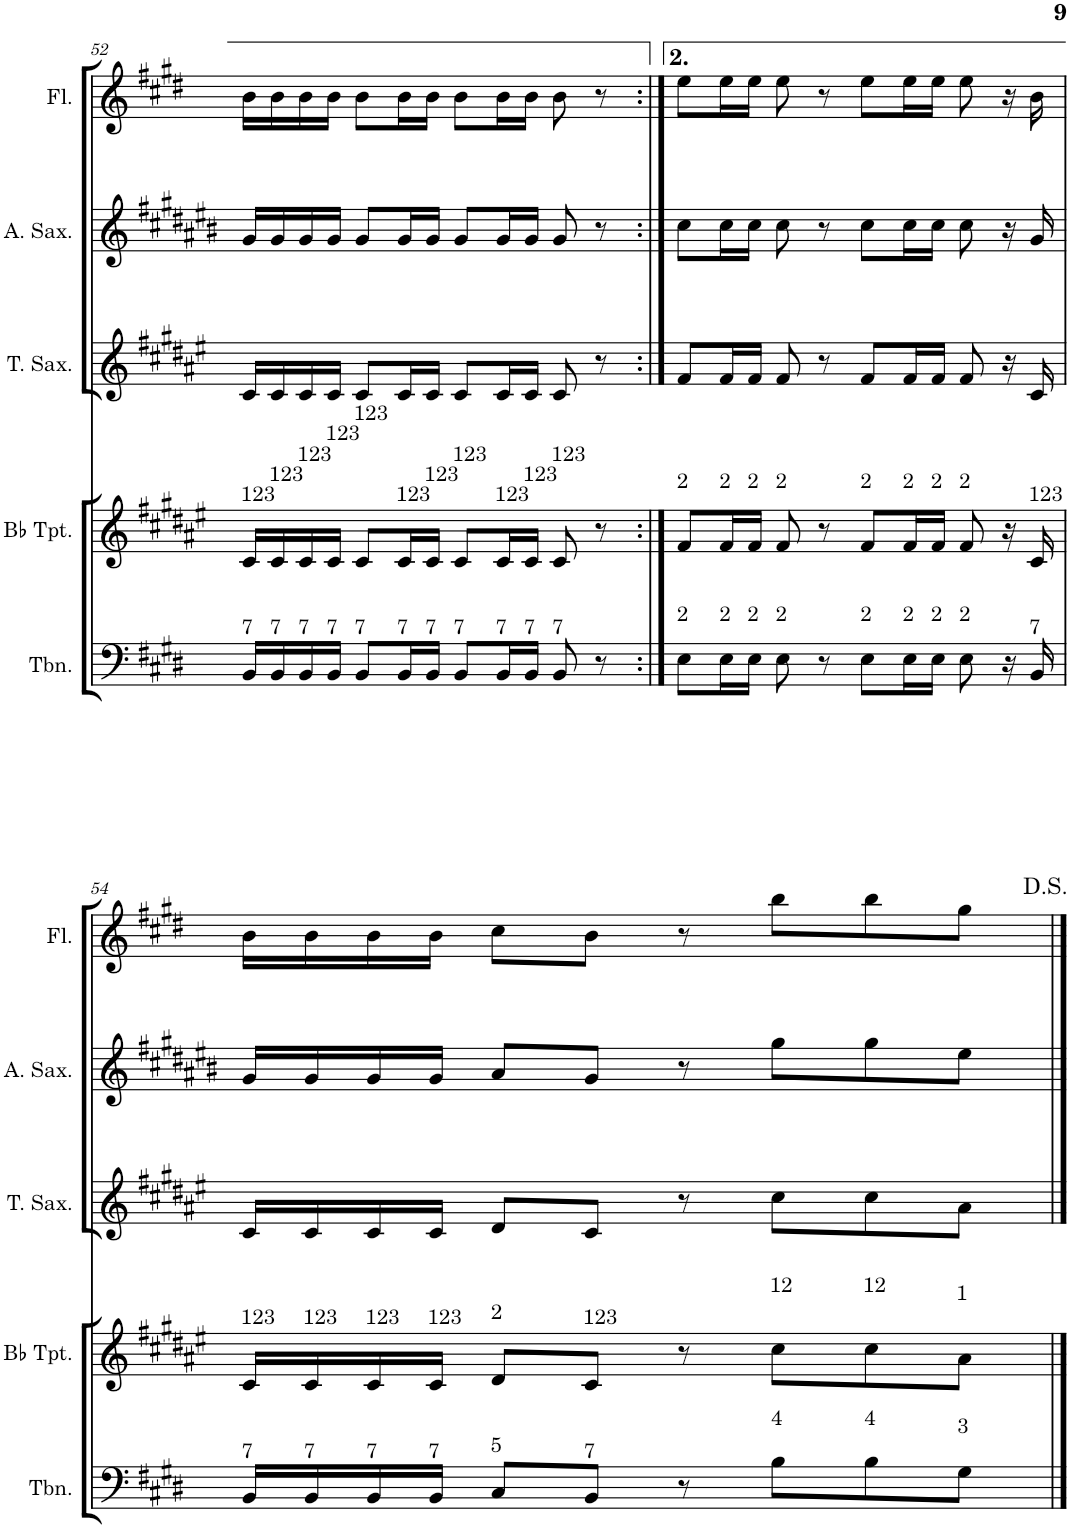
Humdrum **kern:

**kern	**kern	**kern	**kern	**kern
*part5	*part4	*part3	*part2	*part1
*staff5	*staff4	*staff3	*staff2	*staff1
*I"Trombone	*I"Bb Trumpet	*I"Tenor Saxophone	*I"Alto Saxophone	*I"Flute
*I'Tbn.	*I'Bb Tpt.	*I'T. Sax.	*I'A. Sax.	*I'Fl.
!!LO:PB:g=z
*clefF4	*clefG2	*clefG2	*clefG2	*clefG2
*	*Trd1c2	*Trd8c14	*Trd5c9	*
*k[f#c#g#d#]	*k[f#c#g#d#a#e#]	*k[f#c#g#d#a#e#]	*k[f#c#g#d#a#e#b#]	*k[f#c#g#d#]
*M4/4	*M4/4	*M4/4	*M4/4	*M4/4
=52	=52	=52	=52	=52
!	!LO:TX:a:t=123	!	!	!
!LO:TX:a:t=7	!	!	!	!
16BB/LL	16c#/LL	16c#/LL	16g#/LL	16b\LL
!	!LO:TX:a:t=123	!	!	!
!LO:TX:a:t=7	!	!	!	!
16BB/	16c#/	16c#/	16g#/	16b\
!	!LO:TX:a:t=123	!	!	!
!LO:TX:a:t=7	!	!	!	!
16BB/	16c#/	16c#/	16g#/	16b\
!	!LO:TX:a:t=123	!	!	!
!LO:TX:a:t=7	!	!	!	!
16BB/JJ	16c#/JJ	16c#/JJ	16g#/JJ	16b\JJ
!	!LO:TX:a:t=123	!	!	!
!LO:TX:a:t=7	!	!	!	!
8BB/L	8c#/L	8c#/L	8g#/L	8b\L
!	!LO:TX:a:t=123	!	!	!
!LO:TX:a:t=7	!	!	!	!
16BB/L	16c#/L	16c#/L	16g#/L	16b\L
!	!LO:TX:a:t=123	!	!	!
!LO:TX:a:t=7	!	!	!	!
16BB/JJ	16c#/JJ	16c#/JJ	16g#/JJ	16b\JJ
!	!LO:TX:a:t=123	!	!	!
!LO:TX:a:t=7	!	!	!	!
8BB/L	8c#/L	8c#/L	8g#/L	8b\L
!	!LO:TX:a:t=123	!	!	!
!LO:TX:a:t=7	!	!	!	!
16BB/L	16c#/L	16c#/L	16g#/L	16b\L
!	!LO:TX:a:t=123	!	!	!
!LO:TX:a:t=7	!	!	!	!
16BB/JJ	16c#/JJ	16c#/JJ	16g#/JJ	16b\JJ
!	!LO:TX:a:t=123	!	!	!
!LO:TX:a:t=7	!	!	!	!
8BB/	8c#/	8c#/	8g#/	8b\
8r	8r	8r	8r	8r
=53:|!	=53:|!	=53:|!	=53:|!	=53:|!
!	!LO:TX:a:t=2	!	!	!
!LO:TX:a:t=2	!	!	!	!
8E\L	8f#/L	8f#/L	8cc#\L	8ee\L
!	!LO:TX:a:t=2	!	!	!
!LO:TX:a:t=2	!	!	!	!
16E\L	16f#/L	16f#/L	16cc#\L	16ee\L
!	!LO:TX:a:t=2	!	!	!
!LO:TX:a:t=2	!	!	!	!
16E\JJ	16f#/JJ	16f#/JJ	16cc#\JJ	16ee\JJ
!	!LO:TX:a:t=2	!	!	!
!LO:TX:a:t=2	!	!	!	!
8E\	8f#/	8f#/	8cc#\	8ee\
8r	8r	8r	8r	8r
!	!LO:TX:a:t=2	!	!	!
!LO:TX:a:t=2	!	!	!	!
8E\L	8f#/L	8f#/L	8cc#\L	8ee\L
!	!LO:TX:a:t=2	!	!	!
!LO:TX:a:t=2	!	!	!	!
16E\L	16f#/L	16f#/L	16cc#\L	16ee\L
!	!LO:TX:a:t=2	!	!	!
!LO:TX:a:t=2	!	!	!	!
16E\JJ	16f#/JJ	16f#/JJ	16cc#\JJ	16ee\JJ
!	!LO:TX:a:t=2	!	!	!
!LO:TX:a:t=2	!	!	!	!
8E\	8f#/	8f#/	8cc#\	8ee\
16r	16r	16r	16r	16r
!	!LO:TX:a:t=123	!	!	!
!LO:TX:a:t=7	!	!	!	!
16BB/	16c#/	16c#/	16g#/	16b\
!!LO:LB:g=z
=54	=54	=54	=54	=54
!	!LO:TX:a:t=123	!	!	!
!LO:TX:a:t=7	!	!	!	!
16BB/LL	16c#/LL	16c#/LL	16g#/LL	16b\LL
!	!LO:TX:a:t=123	!	!	!
!LO:TX:a:t=7	!	!	!	!
16BB/	16c#/	16c#/	16g#/	16b\
!	!LO:TX:a:t=123	!	!	!
!LO:TX:a:t=7	!	!	!	!
16BB/	16c#/	16c#/	16g#/	16b\
!	!LO:TX:a:t=123	!	!	!
!LO:TX:a:t=7	!	!	!	!
16BB/JJ	16c#/JJ	16c#/JJ	16g#/JJ	16b\JJ
!	!LO:TX:a:t=2	!	!	!
!LO:TX:a:t=5	!	!	!	!
8C#/L	8d#/L	8d#/L	8a#/L	8cc#\L
!	!LO:TX:a:t=123	!	!	!
!LO:TX:a:t=7	!	!	!	!
8BB/J	8c#/J	8c#/J	8g#/J	8b\J
8r	8r	8r	8r	8r
!	!LO:TX:a:t=12	!	!	!
!LO:TX:a:t=4	!	!	!	!
8B\L	8cc#\L	8cc#\L	8gg#\L	8bb\L
!	!LO:TX:a:t=12	!	!	!
!LO:TX:a:t=4	!	!	!	!
8B\	8cc#\	8cc#\	8gg#\	8bb\
!	!LO:TX:a:t=1	!	!	!
!LO:TX:a:t=3	!	!	!	!
8G#\J	8a#\J	8a#\J	8ee#\J	8gg#\J
==	==	==	==	==
*-	*-	*-	*-	*-
